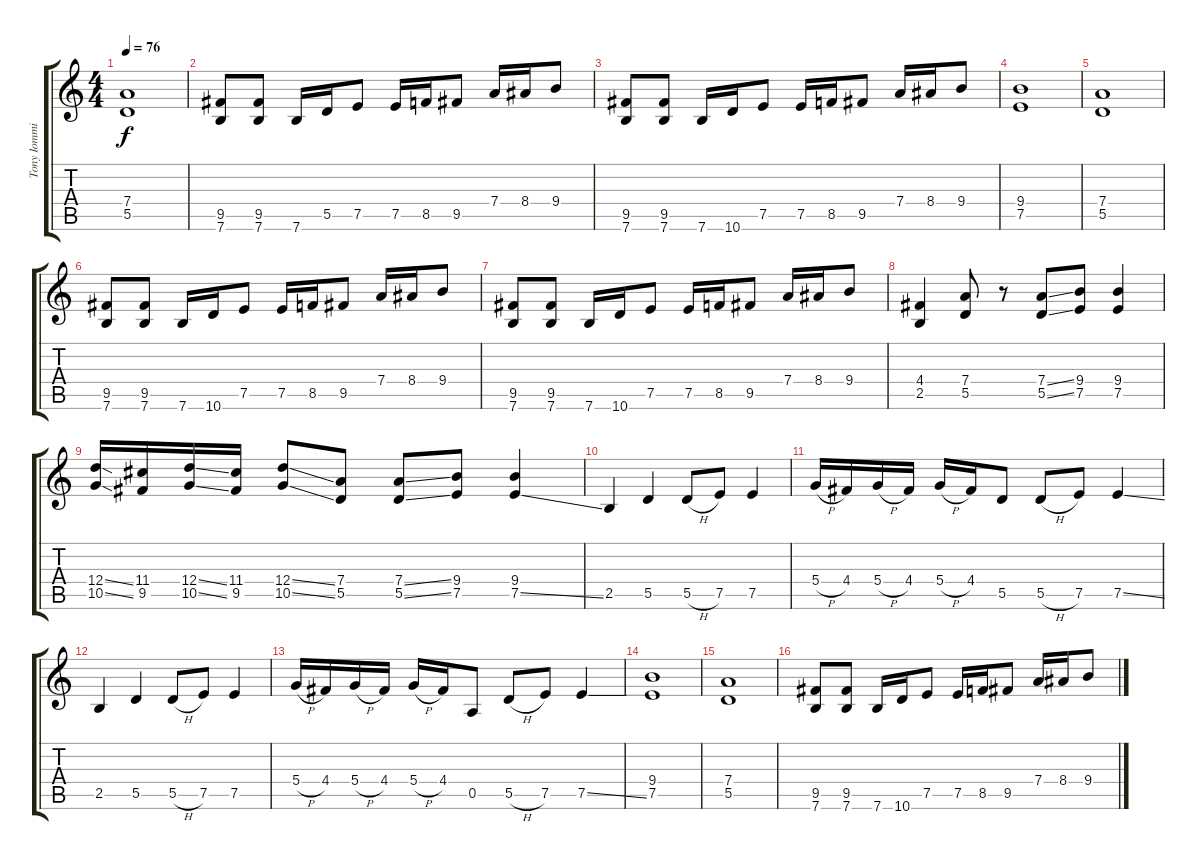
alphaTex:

\track ("Tony Iommi" "Tony Iommi") {instrument distortionguitar}
\staff {score tabs}
\tuning (E4 B3 G3 D3 A2 E2) {hide}
\ts (4 4)
\tempo 76
\clef g2
\ks c
(7.4 5.5).1{dy f} |
(9.5 7.6).8 (9.5 7.6).8 7.6.16 5.5.16 7.5.8 7.5.16 8.5.16 9.5.8 7.4.16 8.4.16 9.4.8 |
(9.5 7.6).8 (9.5 7.6).8 7.6.16 10.6.16 7.5.8 7.5.16 8.5.16 9.5.8 7.4.16 8.4.16 9.4.8 |
(9.4 7.5).1 |
(7.4 5.5).1 |
(9.5 7.6).8 (9.5 7.6).8 7.6.16 10.6.16 7.5.8 7.5.16 8.5.16 9.5.8 7.4.16 8.4.16 9.4.8 |
(9.5 7.6).8 (9.5 7.6).8 7.6.16 10.6.16 7.5.8 7.5.16 8.5.16 9.5.8 7.4.16 8.4.16 9.4.8 |
(4.4 2.5).4 (7.4 5.5).8 r.8 (7.4{ss} 5.5{ss}).8 (9.4 7.5).8 (9.4 7.5).4 |
(12.4{ss} 10.5{ss}).16 (11.4 9.5).16 (12.4{ss} 10.5{ss}).16 (11.4 9.5).16 (12.4{ss} 10.5{ss}).8 (7.4 5.5).8 (7.4{ss} 5.5{ss}).8 (9.4 7.5).8 (9.4 7.5{ss}).4 |
2.5.4 5.5.4 5.5{h}.8 7.5.8 7.5.4 |
5.4{h}.16 4.4.16 5.4{h}.16 4.4.16 5.4{h}.16 4.4.16 5.5.8 5.5{h}.8 7.5.8 7.5{ss}.4 |
2.5.4 5.5.4 5.5{h}.8 7.5.8 7.5.4 |
5.4{h}.16 4.4.16 5.4{h}.16 4.4.16 5.4{h}.16 4.4.16 0.5.8 5.5{h}.8 7.5.8 7.5{ss}.4 |
(9.4 7.5).1 |
(7.4 5.5).1 |
(9.5 7.6).8 (9.5 7.6).8 7.6.16 10.6.16 7.5.8 7.5.16 8.5.16 9.5.8 7.4.16 8.4.16 9.4.8
